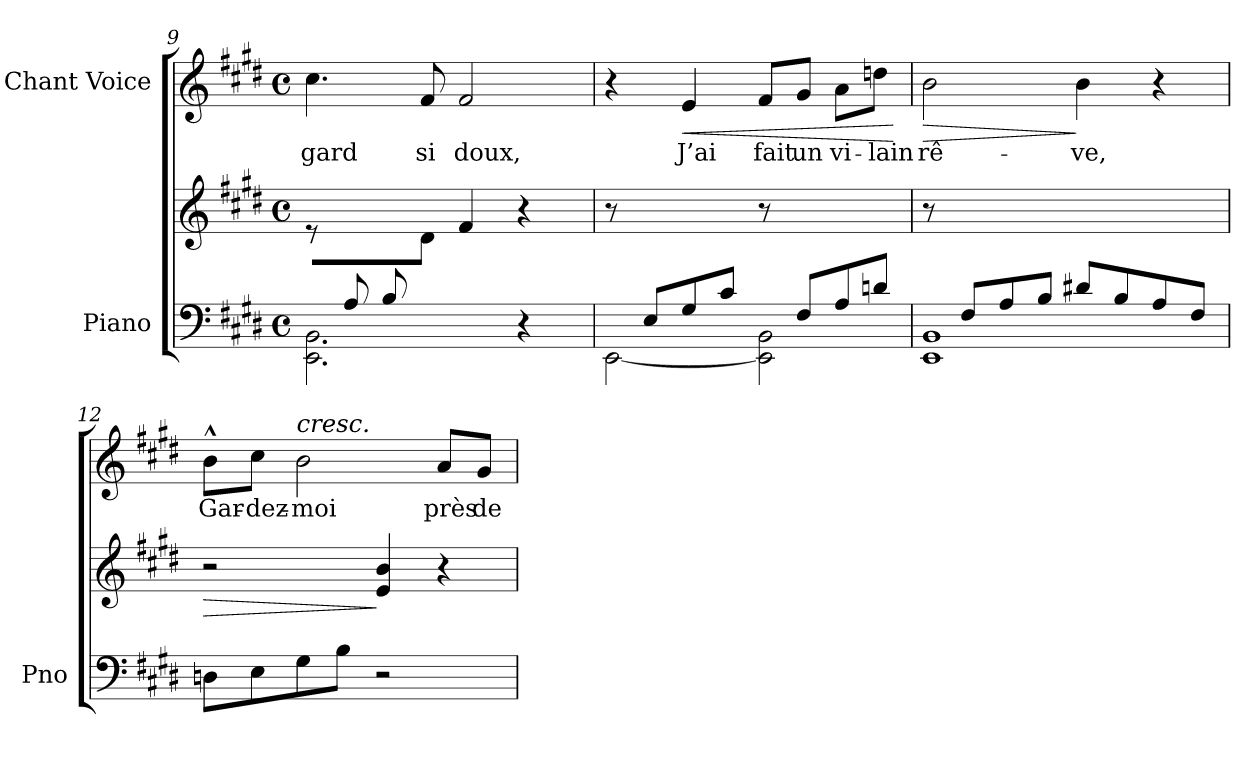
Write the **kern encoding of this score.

**kern	**kern	**dynam	**kern	**text	**dynam
*part2	*part2	*part2	*part1	*part1	*part1
*staff3	*staff2	*staff2/3	*staff1	*staff1	*staff1
*I"Piano	*	*	*I"Chant Voice	*	*
*I'Pno	*	*	*	*	*
*clefF4	*clefG2	*	*clefG2	*	*
*k[f#c#g#d#]	*k[f#c#g#d#]	*	*k[f#c#g#d#]	*	*
*M4/4	*M4/4	*	*M4/4	*	*
*met(c)	*met(c)	*	*met(c)	*	*
=9	=9	=9	=9	=9	=9
*^	*	*	*	*	*
8ryy	2.EE\ 2.BB\	8r	.	4.cc#\	-gard	.
(8A/L	.	4ryy	.	.	.	.
8B/	.	.	.	.	.	.
2ryy	.	8d#\J	.	8f#/	si	.
.	.	4f#/)	.	2f#/	doux,	.
.	4r	4r	.	.	.	.
8ryy	.	.	.	.	.	.
=10	=10	=10	=10	=10	=10	=10
8ryy	[<2EE\	8r	.	4r	.	.
8E/L	.	4.ryy	.	.	.	.
!	!	!	!	!	!	!LO:HP:b
8G#/	.	.	.	4e/	J’ai	<
8c#/J	.	.	.	.	.	.
8ryy	2EE\] 2BB\	8r	.	8f#/L	fait	.
8F#/L	.	4.ryy	.	8g#/J	un	.
8A/	.	.	.	8a\L	vi-	.
8dn/J	.	.	.	8ddn\J	-lain	.
*v	*v	*	*	*	*	*
.	.	.	.	.	[
=11	=11	=11	=11	=11	=11
*^	*	*	*	*	*
!	!	!	!	!	!	!LO:HP:b
8ryy	1EE 1BB	8r	.	2b\	rê-	>
8F#/L	.	2..ryy	.	.	.	.
8A/	.	.	.	.	.	.
8B/J	.	.	.	.	.	.
8d#X/L	.	.	.	4b\	-ve,	]
8B/	.	.	.	.	.	.
8A/	.	.	.	4r	.	.
8F#/J	.	.	.	.	.	.
*v	*v	*	*	*	*	*
=12	=12	=12	=12	=12	=12
!	!	!LO:HP:b	!	!	!
8Dn\L	2r	>	8b^^\L	Gar-	.
8E\	.	.	8cc#\J	-dez-	.
!	!	!	!LO:TX:a:i:t=cresc.	!	!
8G#\	.	.	2b\	-moi	.
8B\J	.	.	.	.	.
2r	(4e/ 4b/	]	.	.	.
.	4r	.	8a/L	près	.
.	.	.	8g#/J	de	.
=	=	=	=	=	=
*-	*-	*-	*-	*-	*-
